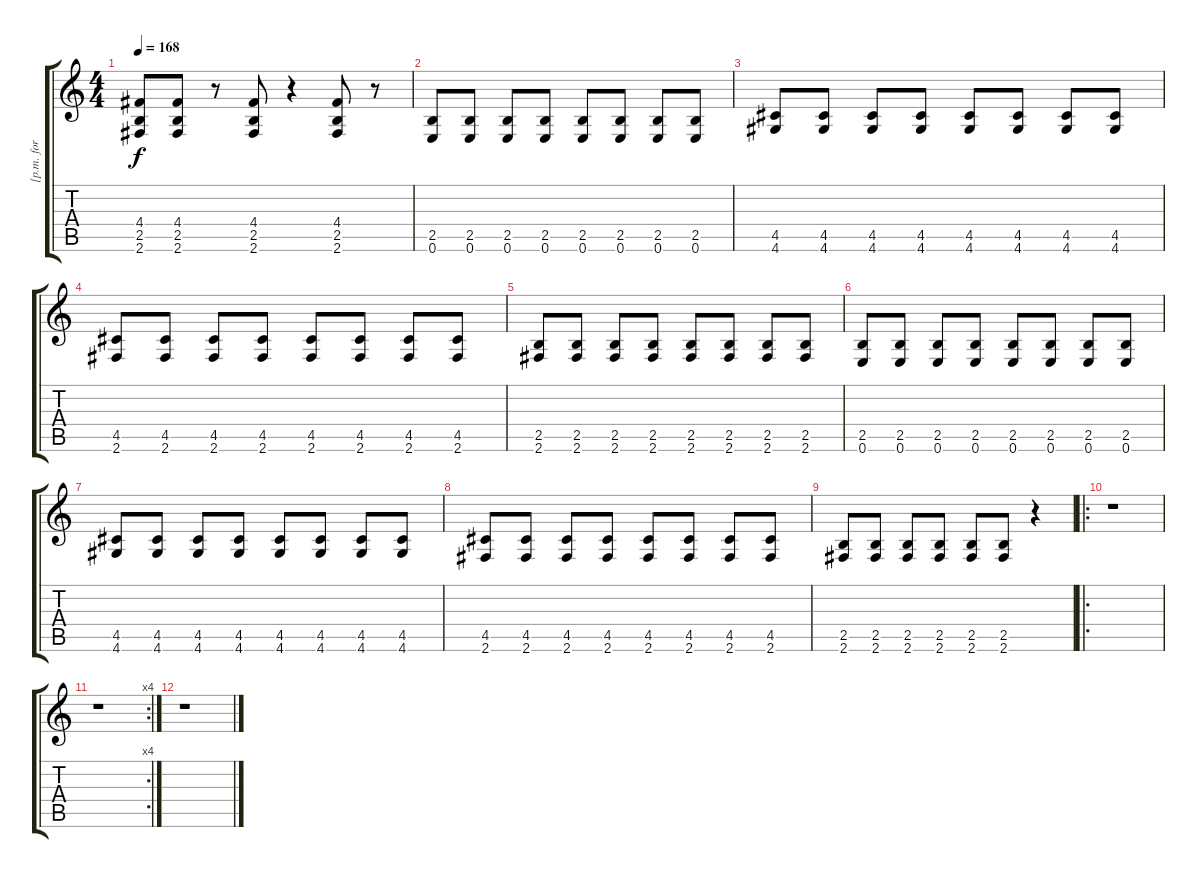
\track ("[p.m. for gtr. 1-2 ]" "[p.m. for ") {instrument electricguitarmuted}
\staff {score tabs}
\tuning (E4 B3 G3 D3 A2 E2) {hide}
\ts (4 4)
\tempo 168
\clef g2
\ks c
(4.4 2.5 2.6).8{dy f} (4.4 2.5 2.6).8 r.8 (4.4 2.5 2.6).8 r.4 (4.4 2.5 2.6).8 r.8 |
(2.5 0.6).8 (2.5 0.6).8 (2.5 0.6).8 (2.5 0.6).8 (2.5 0.6).8 (2.5 0.6).8 (2.5 0.6).8 (2.5 0.6).8 |
(4.5 4.6).8 (4.5 4.6).8 (4.5 4.6).8 (4.5 4.6).8 (4.5 4.6).8 (4.5 4.6).8 (4.5 4.6).8 (4.5 4.6).8 |
(4.5 2.6).8 (4.5 2.6).8 (4.5 2.6).8 (4.5 2.6).8 (4.5 2.6).8 (4.5 2.6).8 (4.5 2.6).8 (4.5 2.6).8 |
(2.5 2.6).8 (2.5 2.6).8 (2.5 2.6).8 (2.5 2.6).8 (2.5 2.6).8 (2.5 2.6).8 (2.5 2.6).8 (2.5 2.6).8 |
(2.5 0.6).8 (2.5 0.6).8 (2.5 0.6).8 (2.5 0.6).8 (2.5 0.6).8 (2.5 0.6).8 (2.5 0.6).8 (2.5 0.6).8 |
(4.5 4.6).8 (4.5 4.6).8 (4.5 4.6).8 (4.5 4.6).8 (4.5 4.6).8 (4.5 4.6).8 (4.5 4.6).8 (4.5 4.6).8 |
(4.5 2.6).8 (4.5 2.6).8 (4.5 2.6).8 (4.5 2.6).8 (4.5 2.6).8 (4.5 2.6).8 (4.5 2.6).8 (4.5 2.6).8 |
(2.5 2.6).8 (2.5 2.6).8 (2.5 2.6).8 (2.5 2.6).8 (2.5 2.6).8 (2.5 2.6).8 r.4 |
\ro
r.1 |
\rc 4
r.1 |
r.1
